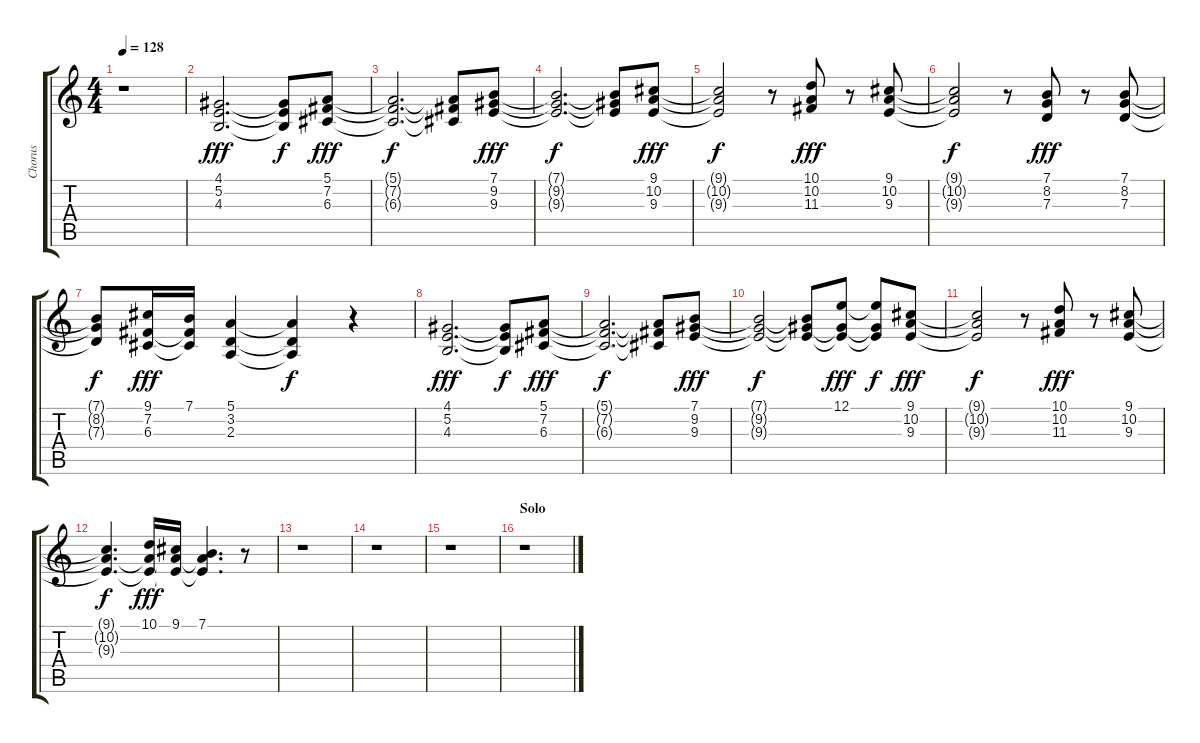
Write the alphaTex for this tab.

\track ("Chorus" "Chorus") {instrument choiraahs}
\staff {score tabs}
\tuning (E4 B3 G3 D3 A2 E2) {hide}
\ts (4 4)
\tempo 128
\clef g2
\ks c
r.1{dy f} |
(4.1 5.2 4.3).2{d dy fff} (4.1{t} 5.2{t} 4.3{t}).8{dy f} (5.1 7.2 6.3).8{dy fff} |
(5.1{t} 7.2{t} 6.3{t}).2{d dy f} (5.1{t} 7.2{t} 6.3{t}).8 (7.1 9.2 9.3).8{dy fff} |
(7.1{t} 9.2{t} 9.3{t}).2{d dy f} (7.1{t} 9.2{t} 9.3{t}).8 (9.1 10.2 9.3).8{dy fff} |
(9.1{t} 10.2{t} 9.3{t}).2{dy f} r.8 (10.1 10.2 11.3).8{dy fff} r.8 (9.1 10.2 9.3).8 |
(9.1{t} 10.2{t} 9.3{t}).2{dy f} r.8 (7.1 8.2 7.3).8{dy fff} r.8 (7.1 8.2 7.3).8 |
(7.1{t} 8.2{t} 7.3{t}).8{dy f} (9.1 7.2 6.3).16{dy fff} (7.1 7.2{t} 6.3{t}).16 (5.1 3.2 2.3).4 (5.1{t} 3.2{t} 2.3{t}).4{dy f} r.4 |
(4.1 5.2 4.3).2{d dy fff} (4.1{t} 5.2{t} 4.3{t}).8{dy f} (5.1 7.2 6.3).8{dy fff} |
(5.1{t} 7.2{t} 6.3{t}).2{d dy f} (5.1{t} 7.2{t} 6.3{t}).8 (7.1 9.2 9.3).8{dy fff} |
(7.1{t} 9.2{t} 9.3{t}).2{dy f} (7.1{t} 9.2{t} 9.3{t}).8 (12.1 9.2{t} 9.3{t}).8{dy fff} (12.1{t} 9.2{t} 9.3{t}).8{dy f} (9.1 10.2 9.3).8{dy fff} |
(9.1{t} 10.2{t} 9.3{t}).2{dy f} r.8 (10.1 10.2 11.3).8{dy fff} r.8 (9.1 10.2 9.3).8 |
(9.1{t} 10.2{t} 9.3{t}).4{d dy f} (10.1 10.2{t} 9.3{t}).16{dy fff} (9.1 10.2{t} 9.3{t}).16 (7.1 10.2{t} 9.3{t}).4{d} r.8 |
r.1 |
r.1 |
r.1 |
\section ("" "Solo")
r.1
